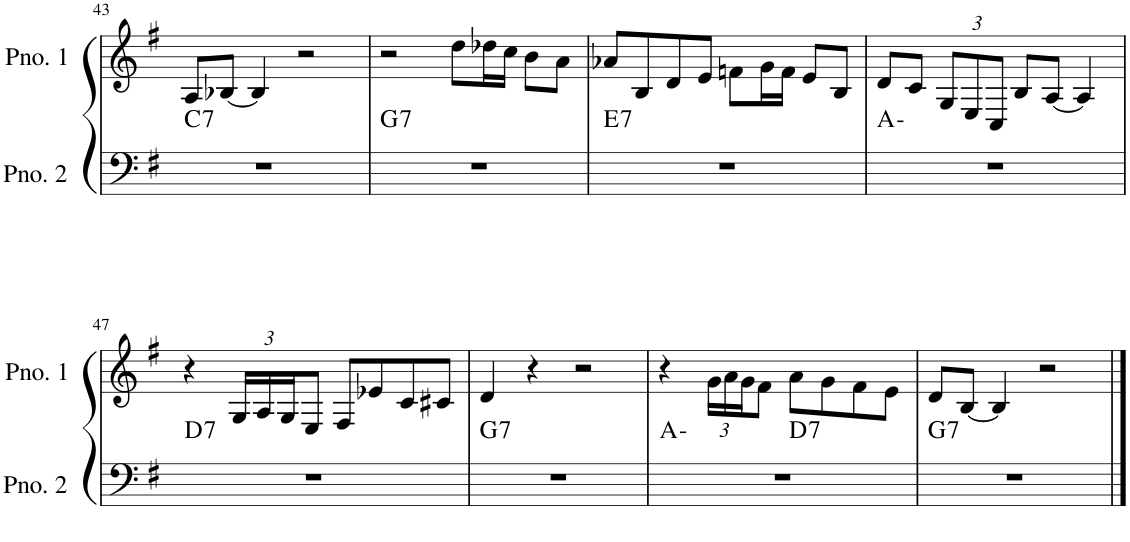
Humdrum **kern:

**kern	**harte	**kern
*part2	*part2	*part1
*staff2	*	*staff1
*I"ピアノ 2	*	*I"ピアノ 1
!!LO:PB:g=z
*clefF4	*	*clefG2
*k[f#]	*	*k[f#]
*M4/4	*	*M4/4
=43	=43	=43
!	!LO:H:kt=7	!
1r	C:7	8A/L
.	.	[8B-X/J
.	.	4B-/]
.	.	2r
=44	=44	=44
!	!LO:H:kt=7	!
1r	G:7	2r
.	.	8dd\L
.	.	16dd-X\L
.	.	16cc\JJ
.	.	8b\L
.	.	8a\J
=45	=45	=45
!	!LO:H:kt=7	!
1r	E:7	8a-X/L
.	.	8B/
.	.	8d/
.	.	8e/J
.	.	8fn\L
.	.	16g\L
.	.	16f\JJ
.	.	8e/L
.	.	8B/J
=46	=46	=46
1r	A:min	8d/L
.	.	8c/J
*	*	*Xbrackettup
.	.	12G/L
.	.	12E/
.	.	12C/J
.	.	8B/L
.	.	[8A/J
.	.	4A/]
!!LO:LB:g=z
=47	=47	=47
!	!LO:H:kt=7	!
1r	D:7	4r
.	.	24G/LL
.	.	24A/
.	.	24G/J
.	.	8E/J
.	.	8F#/L
.	.	8e-X/
.	.	8c/
.	.	8c#X/J
=48	=48	=48
!	!LO:H:kt=7	!
1r	G:7	4d/
.	.	4r
.	.	2r
=49	=49	=49
*^	*	*
1r	2ryy	A:min	4r
.	.	.	24g\LL
.	.	.	24a\
.	.	.	24g\J
.	.	.	8f#\J
!	!	!LO:H:kt=7	!
.	2ryy	D:7	8a\L
.	.	.	8g\
.	.	.	8f#\
.	.	.	8e\J
=50	=50	=50	=50
!	!	!LO:H:kt=7	!
*v	*v	*	*
1r	G:7	8d/L
.	.	[8B/J
.	.	4B/]
.	.	2r
==	==	==
*-	*-	*-
